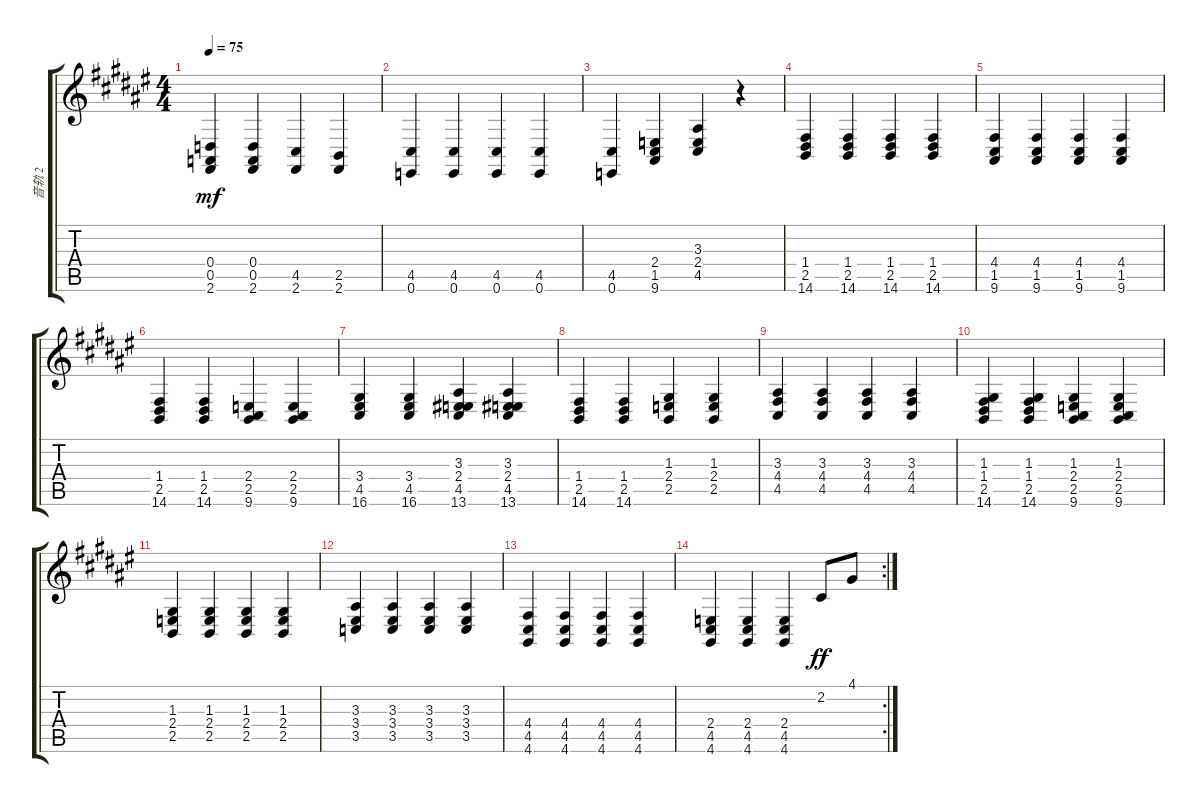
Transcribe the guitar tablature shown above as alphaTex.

\track ("音轨 2" "音轨 2") {instrument brightacousticpiano}
\staff {score tabs}
\tuning (E4 B3 G3 D3 A2 E2) {hide}
\ts (4 4)
\tempo 75
\clef g2
\ks f#
(0.4 0.5 2.6).4{dy mf} (0.4 0.5 2.6).4 (4.5 2.6).4 (2.5 2.6).4 |
(4.5 0.6).4 (4.5 0.6).4 (4.5 0.6).4 (4.5 0.6).4 |
(4.5 0.6).4 (2.4 1.5 9.6).4 (3.3 2.4 4.5).4 r.4 |
(1.4 2.5 14.6).4 (1.4 2.5 14.6).4 (1.4 2.5 14.6).4 (1.4 2.5 14.6).4 |
(4.4 1.5 9.6).4 (4.4 1.5 9.6).4 (4.4 1.5 9.6).4 (4.4 1.5 9.6).4 |
(1.4 2.5 14.6).4 (1.4 2.5 14.6).4 (2.4 2.5 9.6).4 (2.4 2.5 9.6).4 |
(3.4 4.5 16.6).4 (3.4 4.5 16.6).4 (3.3 2.4 4.5 13.6).4 (3.3 2.4 4.5 13.6).4 |
(1.4 2.5 14.6).4 (1.4 2.5 14.6).4 (1.3 2.4 2.5).4 (1.3 2.4 2.5).4 |
(3.3 4.4 4.5).4 (3.3 4.4 4.5).4 (3.3 4.4 4.5).4 (3.3 4.4 4.5).4 |
(1.3 1.4 2.5 14.6).4 (1.3 1.4 2.5 14.6).4 (1.3 2.4 2.5 9.6).4 (1.3 2.4 2.5 9.6).4 |
(1.3 2.4 2.5).4 (1.3 2.4 2.5).4 (1.3 2.4 2.5).4 (1.3 2.4 2.5).4 |
(3.3 3.4 3.5).4 (3.3 3.4 3.5).4 (3.3 3.4 3.5).4 (3.3 3.4 3.5).4 |
(4.4 4.5 4.6).4 (4.4 4.5 4.6).4 (4.4 4.5 4.6).4 (4.4 4.5 4.6).4 |
\rc 2
(2.4 4.5 4.6).4 (2.4 4.5 4.6).4 (2.4 4.5 4.6).4 2.2.8{dy ff} 4.1.8
